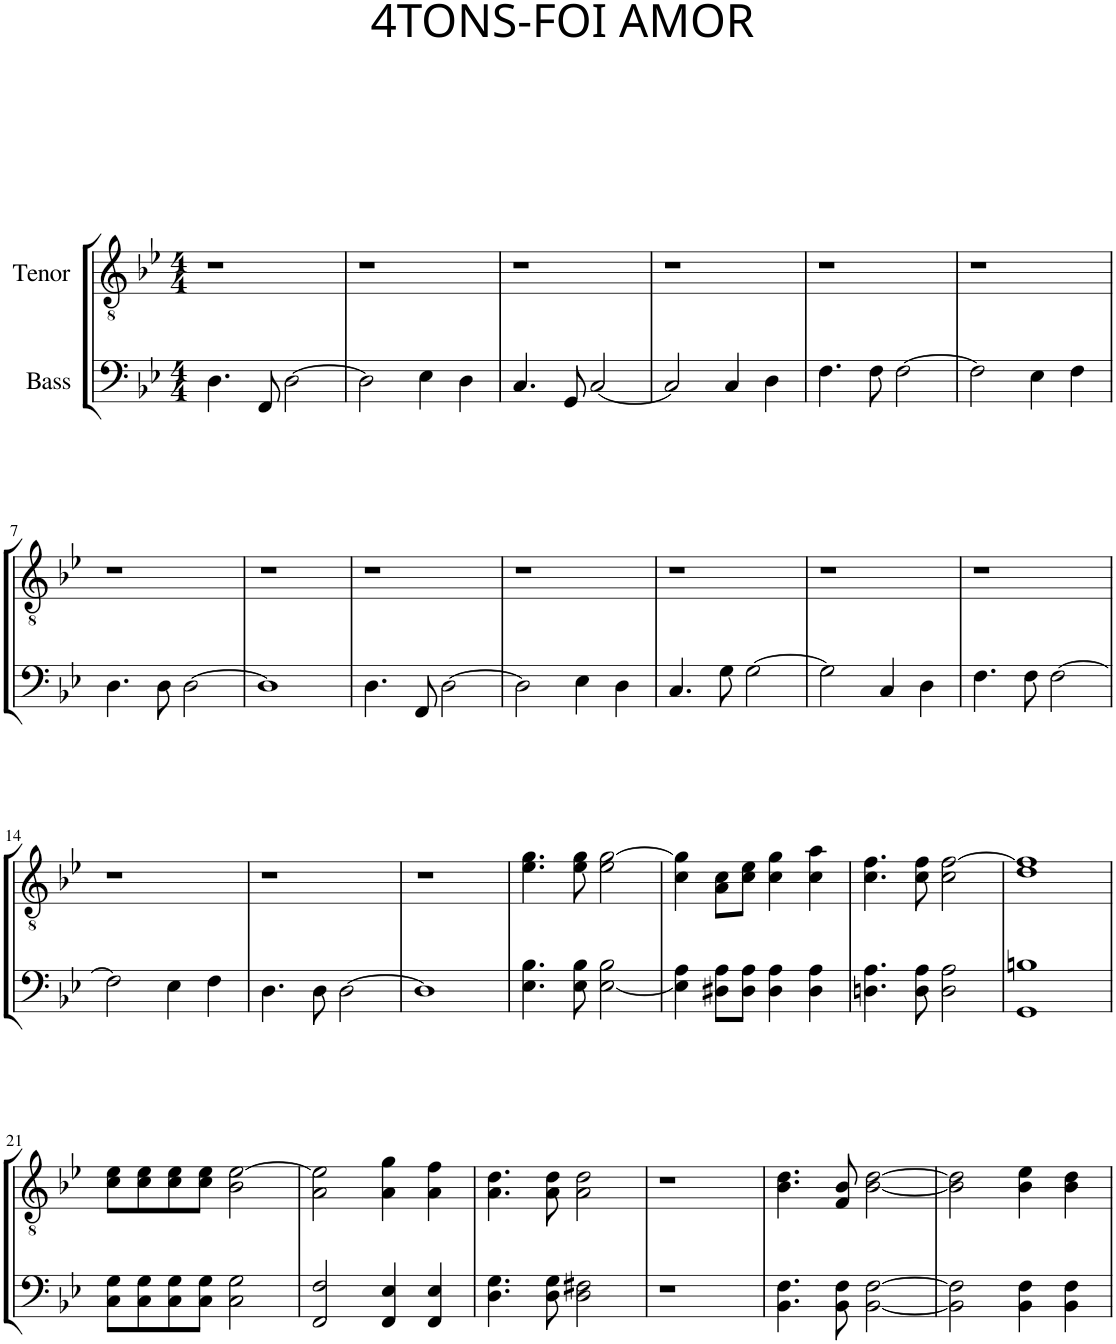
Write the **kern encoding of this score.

**kern	**kern
*part2	*part1
*staff2	*staff1
*I"Bass	*I"Tenor
*clefF4	*clefGv2
*	*Trd7c12
*k[b-e-]	*k[b-e-]
*B-:	*B-:
*M4/4	*M4/4
=1	=1
4.D\	1r
8FF/	.
[2D\	.
=2	=2
2D\]	1r
4E-\	.
4D\	.
=3	=3
4.C/	1r
8GG/	.
[2C/	.
=4	=4
2C/]	1r
4C/	.
4D\	.
=5	=5
4.F\	1r
8F\	.
[2F\	.
=6	=6
2F\]	1r
4E-\	.
4F\	.
!!LO:LB:g=z
=7	=7
4.D\	1r
8D\	.
[2D\	.
=8	=8
1D]	1r
=9	=9
4.D\	1r
8FF/	.
[2D\	.
=10	=10
2D\]	1r
4E-\	.
4D\	.
=11	=11
4.C/	1r
8G\	.
[2G\	.
=12	=12
2G\]	1r
4C/	.
4D\	.
=13	=13
4.F\	1r
8F\	.
[2F\	.
!!LO:LB:g=z
=14	=14
2F\]	1r
4E-\	.
4F\	.
=15	=15
4.D\	1r
8D\	.
[2D\	.
=16	=16
1D]	1r
=17	=17
4.E-\ 4.B-\	4.e-\ 4.g\
8E-\ 8B-\	8e-\ 8g\
[2E-\ 2B-\	2e-\ [2g\
=18	=18
4E-\] 4A\	4c\ 4g\]
8D#X\ 8A\L	8A\ 8c\L
8D#\ 8A\J	8c\ 8e-\J
4D#\ 4A\	4c\ 4g\
4D#\ 4A\	4c\ 4a\
=19	=19
4.Dn\ 4.A\	4.c\ 4.f\
8D\ 8A\	8c\ 8f\
2D\ 2A\	2c\ [2f\
=20	=20
1GG 1Bn	1d 1f]
!!LO:LB:g=z
=21	=21
8C\ 8G\L	8c\ 8e-\L
8C\ 8G\	8c\ 8e-\
8C\ 8G\	8c\ 8e-\
8C\ 8G\J	8c\ 8e-\J
2C\ 2G\	2B-\ [2e-\
=22	=22
2FF/ 2F/	2A\ 2e-\]
4FF/ 4E-/	4A\ 4g\
4FF/ 4E-/	4A\ 4f\
=23	=23
4.D\ 4.G\	4.A\ 4.d\
8D\ 8G\	8A\ 8d\
2D\ 2F#X\	2A\ 2d\
=24	=24
1r	1r
=25	=25
4.BB-\ 4.F\	4.B-\ 4.d\
8BB-\ 8F\	8F/ 8B-/
[2BB-\ [2F\	[2B-\ [2d\
=26	=26
2BB-\] 2F\]	2B-\] 2d\]
4BB-\ 4F\	4B-\ 4e-\
4BB-\ 4F\	4B-\ 4d\
=	=
*-	*-
